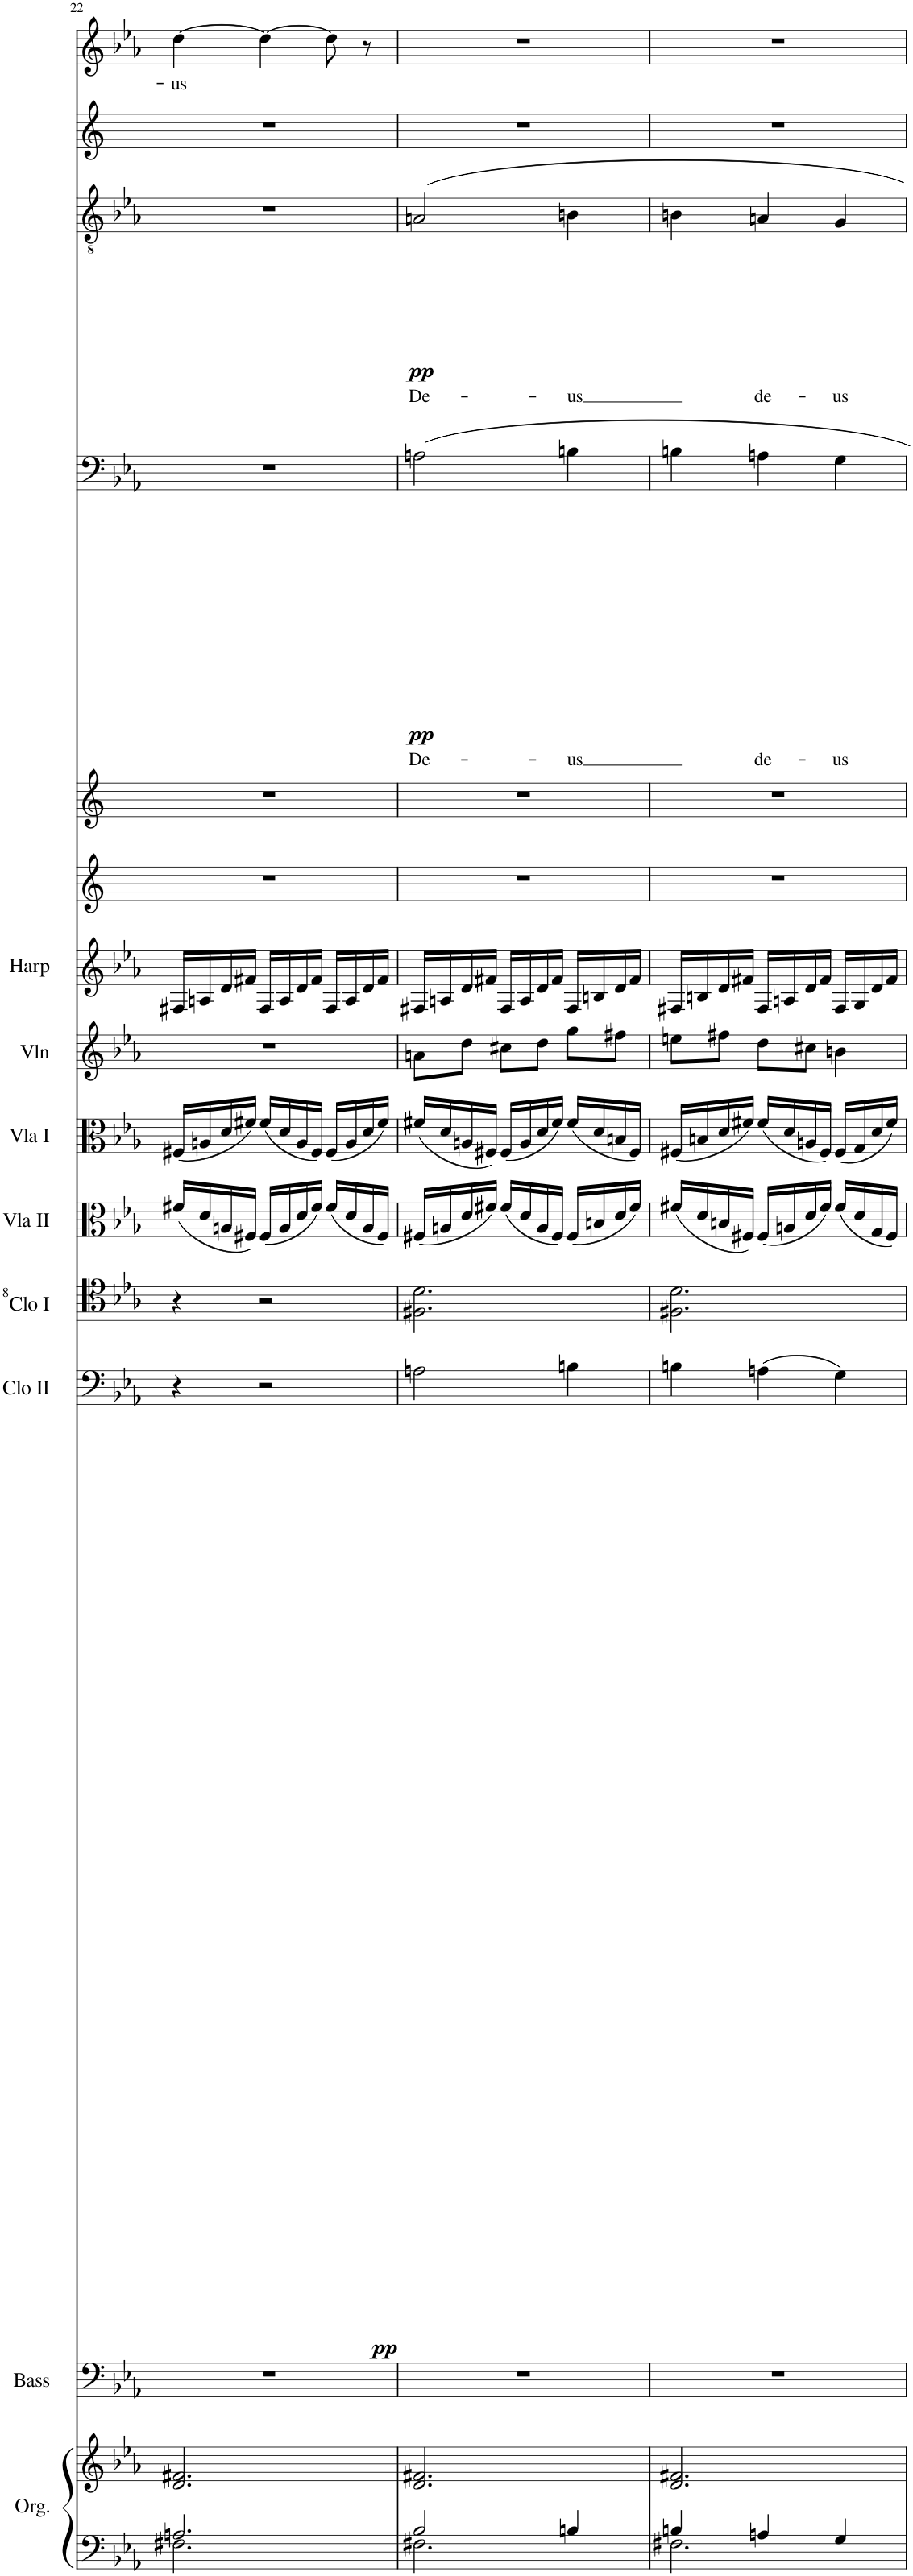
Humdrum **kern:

**kern	**kern	**kern	**kern	**dynam	**kern	**kern	**kern	**kern	**kern	**kern	**kern	**kern	**text	**dynam	**kern	**text	**dynam	**kern	**kern	**text
*part14	*part14	*part13	*part12	*part12	*part11	*part10	*part9	*part8	*part7	*part6	*part5	*part4	*part4	*part4	*part3	*part3	*part3	*part2	*part1	*part1
*staff15	*staff14	*staff13	*staff12	*staff12	*staff11	*staff10	*staff9	*staff8	*staff7	*staff6	*staff5	*staff4	*staff4	*staff4	*staff3	*staff3	*staff3	*staff2	*staff1	*staff1
*I"Organ	*	*I"Double Bass	*I"Cello II	*	*I"Cello I	*I"Viola II	*I"Viola I	*I"Violin	*I"Harp	*I"Trumpet in F	*I"Horn in F I,II	*I"Bass	*	*	*I"Tenor	*	*	*I"Alto	*I"Soprano	*
*I'Org.	*	*I'Bass	*I'Clo II	*	*I'Clo I	*I'Vla II	*I'Vla I	*I'Vln	*I'Harp	*I'Tpt	*I'Hn	*	*	*	*	*	*	*	*	*
!!LO:PB:g=z
*clefF4	*clefG2	*clefF4	*clefF4	*	*clefC4	*clefC3	*clefC3	*clefG2	*clefG2	*clefG2	*clefG2	*clefF4	*	*	*clefGv2	*	*	*clefG2	*clefG2	*
*	*	*	*	*	*	*	*	*	*	*Trd-3c-5	*Trd4c7	*	*	*	*	*	*	*	*	*
*k[b-e-a-]	*k[b-e-a-]	*k[b-e-a-]	*k[b-e-a-]	*	*k[b-e-a-]	*k[b-e-a-]	*k[b-e-a-]	*k[b-e-a-]	*k[b-e-a-]	*k[]	*k[]	*k[b-e-a-]	*	*	*k[b-e-a-]	*	*	*k[]	*k[b-e-a-]	*
*M3/4	*M3/4	*M3/4	*M3/4	*	*M3/4	*M3/4	*M3/4	*M3/4	*M3/4	*M3/4	*M3/4	*M3/4	*	*	*M3/4	*	*	*M3/4	*M3/4	*
=22	=22	=22	=22	=22	=22	=22	=22	=22	=22	=22	=22	=22	=22	=22	=22	=22	=22	=22	=22	=22
*^	*	*	*	*	*	*	*	*	*	*	*	*	*	*	*	*	*	*	*	*
!	!	!	!	!	!	!	!	!	!	!	!	!	!	!	!	!	!	!	!	!	!LO:LY:b
2.An/	2.F#X\	2.d/ 2.f#X/	2.r	4r	.	4r	(16f#X/LL	(16F#X/LL	2.r	16F#X/LL	2.r	2.r	2.r	.	.	2.r	.	.	2.r	[4dd\	-us
.	.	.	.	.	.	.	16d/	16An/	.	16An/	.	.	.	.	.	.	.	.	.	.	.
.	.	.	.	.	.	.	16An/	16d/	.	16d/	.	.	.	.	.	.	.	.	.	.	.
.	.	.	.	.	.	.	16F#X/JJ)	16f#X/JJ)	.	16f#X/JJ	.	.	.	.	.	.	.	.	.	.	.
.	.	.	.	2r	.	2r	(16F#/LL	(16f#/LL	.	16F#/LL	.	.	.	.	.	.	.	.	.	4dd\_	.
.	.	.	.	.	.	.	16A/	16d/	.	16A/	.	.	.	.	.	.	.	.	.	.	.
.	.	.	.	.	.	.	16d/	16A/	.	16d/	.	.	.	.	.	.	.	.	.	.	.
.	.	.	.	.	.	.	16f#/JJ)	16F#/JJ)	.	16f#/JJ	.	.	.	.	.	.	.	.	.	.	.
.	.	.	.	.	.	.	(16f#/LL	(16F#/LL	.	16F#/LL	.	.	.	.	.	.	.	.	.	8dd\]	.
.	.	.	.	.	.	.	16d/	16A/	.	16A/	.	.	.	.	.	.	.	.	.	.	.
.	.	.	.	.	.	.	16A/	16d/	.	16d/	.	.	.	.	.	.	.	.	.	8r	.
.	.	.	.	.	.	.	16F#/JJ)	16f#/JJ)	.	16f#/JJ	.	.	.	.	.	.	.	.	.	.	.
=23	=23	=23	=23	=23	=23	=23	=23	=23	=23	=23	=23	=23	=23	=23	=23	=23	=23	=23	=23	=23	=23
!	!	!	!	!	!LO:DY:b	!	!	!	!	!	!	!	!	!LO:LY:b	!LO:DY:b	!	!LO:LY:b	!LO:DY:b	!	!	!
2B-/	2.F#X\	2.d/ 2.f#X/	2.r	2An\	pp	2.F#X\ 2.d\	(16F#X/LL	(16f#X/LL	8an\L	16F#X/LL	2.r	2.r	2An\	De-	pp	2An/	De-	pp	2.r	2.r	.
.	.	.	.	.	.	.	16An/	16d/	.	16An/	.	.	.	.	.	.	.	.	.	.	.
.	.	.	.	.	.	.	16d/	16An/	8dd\J	16d/	.	.	.	.	.	.	.	.	.	.	.
.	.	.	.	.	.	.	16f#X/JJ)	16F#X/JJ)	.	16f#X/JJ	.	.	.	.	.	.	.	.	.	.	.
.	.	.	.	.	.	.	(16f#/LL	(16F#/LL	8cc#X\L	16F#/LL	.	.	.	.	.	.	.	.	.	.	.
.	.	.	.	.	.	.	16d/	16A/	.	16A/	.	.	.	.	.	.	.	.	.	.	.
.	.	.	.	.	.	.	16A/	16d/	8dd\J	16d/	.	.	.	.	.	.	.	.	.	.	.
.	.	.	.	.	.	.	16F#/JJ)	16f#/JJ)	.	16f#/JJ	.	.	.	.	.	.	.	.	.	.	.
!	!	!	!	!	!	!	!	!	!	!	!	!	!	!LO:LY:b	!	!	!LO:LY:b	!	!	!	!
4Bn/	.	.	.	4Bn\	.	.	(16F#/LL	(16f#/LL	8gg\L	16F#/LL	.	.	4Bn\	-us	.	4Bn\	-us	.	.	.	.
.	.	.	.	.	.	.	16Bn/	16d/	.	16Bn/	.	.	.	.	.	.	.	.	.	.	.
.	.	.	.	.	.	.	16d/	16Bn/	8ff#X\J	16d/	.	.	.	.	.	.	.	.	.	.	.
.	.	.	.	.	.	.	16f#/JJ)	16F#/JJ)	.	16f#/JJ	.	.	.	.	.	.	.	.	.	.	.
=24	=24	=24	=24	=24	=24	=24	=24	=24	=24	=24	=24	=24	=24	=24	=24	=24	=24	=24	=24	=24	=24
4Bn/	2.F#X\	2.d/ 2.f#X/	2.r	4Bn\	.	2.F#X\ 2.d\	(16f#X/LL	(16F#X/LL	8een\L	16F#X/LL	2.r	2.r	4Bn\	.	.	4Bn\	.	.	2.r	2.r	.
.	.	.	.	.	.	.	16d/	16Bn/	.	16Bn/	.	.	.	.	.	.	.	.	.	.	.
.	.	.	.	.	.	.	16Bn/	16d/	8ff#X\J	16d/	.	.	.	.	.	.	.	.	.	.	.
.	.	.	.	.	.	.	16F#X/JJ)	16f#X/JJ)	.	16f#X/JJ	.	.	.	.	.	.	.	.	.	.	.
!	!	!	!	!	!	!	!	!	!	!	!	!	!	!LO:LY:b	!	!	!LO:LY:b	!	!	!	!
4An/	.	.	.	(4An\	.	.	(16F#/LL	(16f#/LL	8dd\L	16F#/LL	.	.	4An\	de-	.	4An/	de-	.	.	.	.
.	.	.	.	.	.	.	16An/	16d/	.	16An/	.	.	.	.	.	.	.	.	.	.	.
.	.	.	.	.	.	.	16d/	16An/	8cc#X\J	16d/	.	.	.	.	.	.	.	.	.	.	.
.	.	.	.	.	.	.	16f#/JJ)	16F#/JJ)	.	16f#/JJ	.	.	.	.	.	.	.	.	.	.	.
!	!	!	!	!	!	!	!	!	!	!	!	!	!	!LO:LY:b	!	!	!LO:LY:b	!	!	!	!
4G/	.	.	.	4G\)	.	.	(16f#/LL	(16F#/LL	4bn\	16F#/LL	.	.	4G\	-us	.	4G/	-us	.	.	.	.
.	.	.	.	.	.	.	16d/	16G/	.	16G/	.	.	.	.	.	.	.	.	.	.	.
.	.	.	.	.	.	.	16G/	16d/	.	16d/	.	.	.	.	.	.	.	.	.	.	.
.	.	.	.	.	.	.	16F#/JJ)	16f#/JJ)	.	16f#/JJ	.	.	.	.	.	.	.	.	.	.	.
*v	*v	*	*	*	*	*	*	*	*	*	*	*	*	*	*	*	*	*	*	*	*
=	=	=	=	=	=	=	=	=	=	=	=	=	=	=	=	=	=	=	=	=
*-	*-	*-	*-	*-	*-	*-	*-	*-	*-	*-	*-	*-	*-	*-	*-	*-	*-	*-	*-	*-
